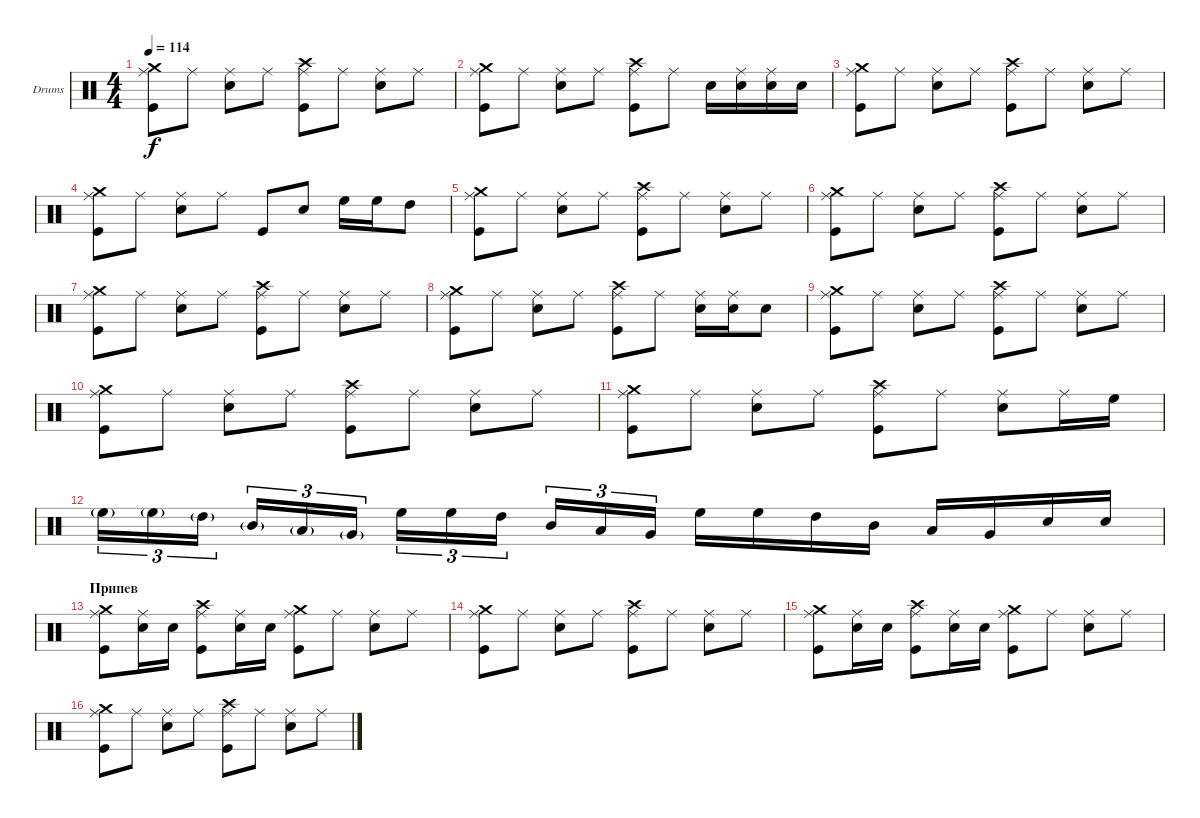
\bracketExtendMode groupsimilarinstruments
\firstSystemTrackNameOrientation horizontal
\otherSystemsTrackNameOrientation horizontal
\track ("Барабаны" "Drums") {instrument percussion}
\staff {score}
\articulation defaults
\ts (4 4)
\tempo 114
\clef neutral
\ks c
("Kick (hit)" "Crash medium (hit)" "Ride (middle)").8{dy f} "Ride (middle)".8 ("Snare (hit) 2" "Ride (middle)").8 "Ride (middle)".8 ("Kick (hit)" "Crash high (hit)" "Ride (middle)").8 "Ride (middle)".8 ("Snare (hit) 2" "Ride (middle)").8 "Ride (middle)".8 |
("Kick (hit)" "Crash medium (hit)" "Ride (middle)").8 "Ride (middle)".8 ("Snare (hit) 2" "Ride (middle)").8 "Ride (middle)".8 ("Kick (hit)" "Crash high (hit)" "Ride (middle)").8 "Ride (middle)".8 "Snare (hit) 2".16 ("Snare (hit) 2" "Ride (middle)").16 ("Snare (hit) 2" "Ride (middle)").16 "Snare (hit) 2".16 |
("Kick (hit)" "Crash medium (hit)" "Ride (middle)").8 "Ride (middle)".8 ("Snare (hit) 2" "Ride (middle)").8 "Ride (middle)".8 ("Kick (hit)" "Crash high (hit)" "Ride (middle)").8 "Ride (middle)".8 ("Snare (hit) 2" "Ride (middle)").8 "Ride (middle)".8 |
("Kick (hit)" "Crash medium (hit)" "Ride (middle)").8 "Ride (middle)".8 ("Snare (hit) 2" "Ride (middle)").8 "Ride (middle)".8 "Kick (hit)".8 "Snare (hit) 2".8 "High Floor Tom (hit)".16 "High Floor Tom (hit)".16 "High Tom (hit)".8 |
("Kick (hit)" "Crash medium (hit)" "Ride (middle)").8 "Ride (middle)".8 ("Snare (hit) 2" "Ride (middle)").8 "Ride (middle)".8 ("Kick (hit)" "Crash high (hit)" "Ride (middle)").8 "Ride (middle)".8 ("Snare (hit) 2" "Ride (middle)").8 "Ride (middle)".8 |
("Kick (hit)" "Crash medium (hit)" "Ride (middle)").8 "Ride (middle)".8 ("Snare (hit) 2" "Ride (middle)").8 "Ride (middle)".8 ("Kick (hit)" "Crash high (hit)" "Ride (middle)").8 "Ride (middle)".8 ("Snare (hit) 2" "Ride (middle)").8 "Ride (middle)".8 |
("Kick (hit)" "Crash medium (hit)" "Ride (middle)").8 "Ride (middle)".8 ("Snare (hit) 2" "Ride (middle)").8 "Ride (middle)".8 ("Kick (hit)" "Crash high (hit)" "Ride (middle)").8 "Ride (middle)".8 ("Snare (hit) 2" "Ride (middle)").8 "Ride (middle)".8 |
("Kick (hit)" "Crash medium (hit)" "Ride (middle)").8 "Ride (middle)".8 ("Snare (hit) 2" "Ride (middle)").8 "Ride (middle)".8 ("Kick (hit)" "Crash high (hit)" "Ride (middle)").8 "Ride (middle)".8 ("Snare (hit) 2" "Ride (middle)").16 ("Snare (hit) 2" "Ride (middle)").16 "Snare (hit) 2".8 |
("Kick (hit)" "Crash medium (hit)" "Ride (middle)").8 "Ride (middle)".8 ("Snare (hit) 2" "Ride (middle)").8 "Ride (middle)".8 ("Kick (hit)" "Crash high (hit)" "Ride (middle)").8 "Ride (middle)".8 ("Snare (hit) 2" "Ride (middle)").8 "Ride (middle)".8 |
("Kick (hit)" "Crash medium (hit)" "Ride (middle)").8 "Ride (middle)".8 ("Snare (hit) 2" "Ride (middle)").8 "Ride (middle)".8 ("Kick (hit)" "Crash high (hit)" "Ride (middle)").8 "Ride (middle)".8 ("Snare (hit) 2" "Ride (middle)").8 "Ride (middle)".8 |
("Kick (hit)" "Crash medium (hit)" "Ride (middle)").8 "Ride (middle)".8 ("Snare (hit) 2" "Ride (middle)").8 "Ride (middle)".8 ("Kick (hit)" "Crash high (hit)" "Ride (middle)").8 "Ride (middle)".8 ("Snare (hit) 2" "Ride (middle)").8 "Ride (middle)".16 "High Floor Tom (hit)".16 |
"High Floor Tom (hit)"{g}.16{tu (3 2)} "High Floor Tom (hit)"{g}.16{tu (3 2)} "High Tom (hit)"{g}.16{tu (3 2)} "Mid Tom (hit)"{g}.16{tu (3 2)} "Low Tom (hit)"{g}.16{tu (3 2)} "Very Low Tom (hit)"{g}.16{tu (3 2)} "High Floor Tom (hit)".16{tu (3 2)} "High Floor Tom (hit)".16{tu (3 2)} "High Tom (hit)".16{tu (3 2)} "Mid Tom (hit)".16{tu (3 2)} "Low Tom (hit)".16{tu (3 2)} "Very Low Tom (hit)".16{tu (3 2)} "High Floor Tom (hit)".16 "High Floor Tom (hit)".16 "High Tom (hit)".16 "Mid Tom (hit)".16 "Low Tom (hit)".16 "Very Low Tom (hit)".16 "Snare (hit) 2".16 "Snare (hit) 2".16 |
\section ("" "Припев")
("Kick (hit)" "Crash medium (hit)" "Ride (middle)").8 ("Snare (hit) 2" "Ride (middle)").16 "Snare (hit) 2".16 ("Kick (hit)" "Crash high (hit)" "Ride (middle)").8 ("Snare (hit) 2" "Ride (middle)").16 "Snare (hit) 2".16 ("Kick (hit)" "Crash medium (hit)" "Ride (middle)").8 "Ride (middle)".8 ("Snare (hit) 2" "Ride (middle)").8 "Ride (middle)".8 |
("Kick (hit)" "Crash medium (hit)" "Ride (middle)").8 "Ride (middle)".8 ("Snare (hit) 2" "Ride (middle)").8 "Ride (middle)".8 ("Kick (hit)" "Crash high (hit)" "Ride (middle)").8 "Ride (middle)".8 ("Snare (hit) 2" "Ride (middle)").8 "Ride (middle)".8 |
("Kick (hit)" "Crash medium (hit)" "Ride (middle)").8 ("Snare (hit) 2" "Ride (middle)").16 "Snare (hit) 2".16 ("Kick (hit)" "Crash high (hit)" "Ride (middle)").8 ("Snare (hit) 2" "Ride (middle)").16 "Snare (hit) 2".16 ("Kick (hit)" "Crash medium (hit)" "Ride (middle)").8 "Ride (middle)".8 ("Snare (hit) 2" "Ride (middle)").8 "Ride (middle)".8 |
("Kick (hit)" "Crash medium (hit)" "Ride (middle)").8 "Ride (middle)".8 ("Snare (hit) 2" "Ride (middle)").8 "Ride (middle)".8 ("Kick (hit)" "Crash high (hit)" "Ride (middle)").8 "Ride (middle)".8 ("Snare (hit) 2" "Ride (middle)").8 "Ride (middle)".8
